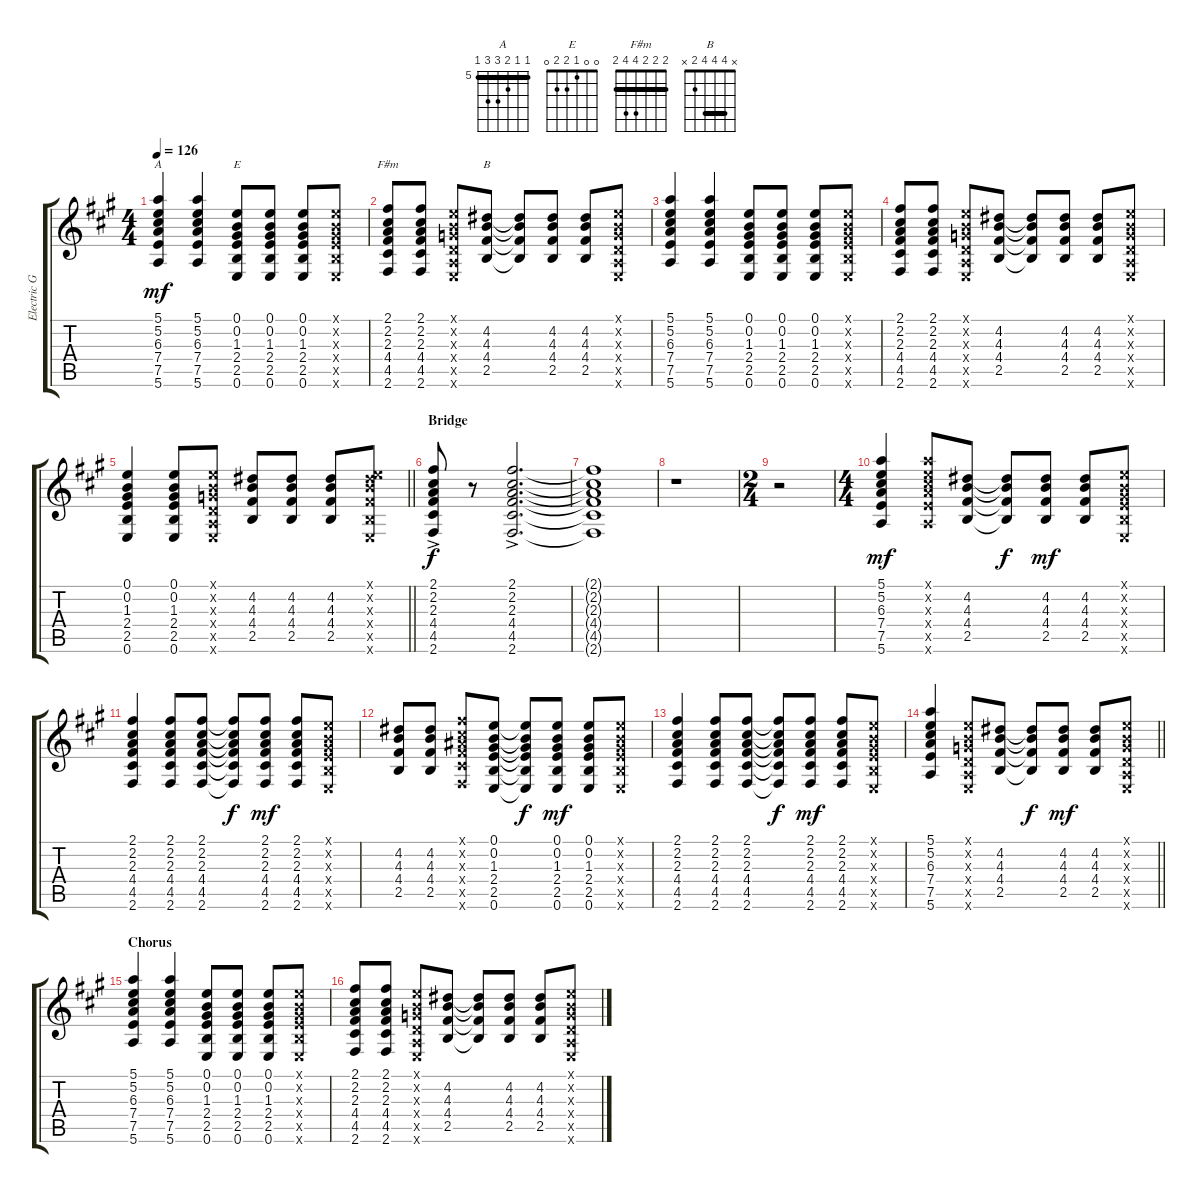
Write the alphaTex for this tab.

\track ("Electric Guitar 1" "Electric G") {instrument electricguitarclean}
\staff {score tabs}
\tuning (E4 B3 G3 D3 A2 E2) {hide}
\chord ("A" 5 5 6 7 7 5) {firstfret 5 barre 5}
\chord ("E" 0 0 1 2 2 0)
\chord ("F#m" 2 2 2 4 4 2) {barre 2}
\chord ("B" x 4 4 4 2 x) {barre 4}
\ts (4 4)
\tempo 126
\clef g2
\ks a
(5.1 5.2 6.3 7.4 7.5 5.6).4{ch "A" dy mf} (5.1 5.2 6.3 7.4 7.5 5.6).4 (0.1 0.2 1.3 2.4 2.5 0.6).8{ch "E"} (0.1 0.2 1.3 2.4 2.5 0.6).8 (0.1 0.2 1.3 2.4 2.5 0.6).8 (0.1{x} 0.2{x} 1.3{x} 2.4{x} 2.5{x} 0.6{x}).8 |
(2.1 2.2 2.3 4.4 4.5 2.6).8{ch "F#m"} (2.1 2.2 2.3 4.4 4.5 2.6).8 (0.1{x} 0.2{x} 0.3{x} 0.4{x} 0.5{x} 0.6{x}).8 (4.2 4.3 4.4 2.5).8{ch "B"} (4.2{t} 4.3{t} 4.4{t} 2.5{t}).8 (4.2 4.3 4.4 2.5).8 (4.2 4.3 4.4 2.5).8 (0.1{x} 0.2{x} 0.3{x} 0.4{x} 0.5{x} 0.6{x}).8 |
(5.1 5.2 6.3 7.4 7.5 5.6).4 (5.1 5.2 6.3 7.4 7.5 5.6).4 (0.1 0.2 1.3 2.4 2.5 0.6).8 (0.1 0.2 1.3 2.4 2.5 0.6).8 (0.1 0.2 1.3 2.4 2.5 0.6).8 (0.1{x} 0.2{x} 1.3{x} 2.4{x} 2.5{x} 0.6{x}).8 |
(2.1 2.2 2.3 4.4 4.5 2.6).8 (2.1 2.2 2.3 4.4 4.5 2.6).8 (0.1{x} 0.2{x} 0.3{x} 0.4{x} 0.5{x} 0.6{x}).8 (4.2 4.3 4.4 2.5).8 (4.2{t} 4.3{t} 4.4{t} 2.5{t}).8 (4.2 4.3 4.4 2.5).8 (4.2 4.3 4.4 2.5).8 (0.1{x} 0.2{x} 0.3{x} 0.4{x} 0.5{x} 0.6{x}).8 |
\barLineRight lightlight
(0.1 0.2 1.3 2.4 2.5 0.6).4 (0.1 0.2 1.3 2.4 2.5 0.6).8 (0.1{x} 0.2{x} 0.3{x} 0.4{x} 0.5{x} 0.6{x}).8 (4.2 4.3 4.4 2.5).8 (4.2 4.3 4.4 2.5).8 (4.2 4.3 4.4 2.5).8 (0.1{x} 4.2{x} 4.3{x} 4.4{x} 2.5{x} 0.6{x}).8 |
\section ("" "Bridge")
(2.1{ac} 2.2{ac} 2.3{ac} 4.4{ac} 4.5{ac} 2.6{ac}).8{dy f} r.8 (2.1{ac} 2.2{ac} 2.3{ac} 4.4{ac} 4.5{ac} 2.6{ac}).2{d} |
(2.1{t} 2.2{t} 2.3{t} 4.4{t} 4.5{t} 2.6{t}).1 |
r.1 |
\ts (2 4)
r.2 |
\ts (4 4)
(5.1 5.2 6.3 7.4 7.5 5.6).4{dy mf} (5.1{x} 5.2{x} 6.3{x} 7.4{x} 7.5{x} 5.6{x}).8 (4.2 4.3 4.4 2.5).8 (4.2{t} 4.3{t} 4.4{t} 2.5{t}).8{dy f} (4.2 4.3 4.4 2.5).8{dy mf} (4.2 4.3 4.4 2.5).8 (0.1{x} 0.2{x} 1.3{x} 2.4{x} 2.5{x} 0.6{x}).8 |
(2.1 2.2 2.3 4.4 4.5 2.6).4 (2.1 2.2 2.3 4.4 4.5 2.6).8 (2.1 2.2 2.3 4.4 4.5 2.6).8 (2.1{t} 2.2{t} 2.3{t} 4.4{t} 4.5{t} 2.6{t}).8{dy f} (2.1 2.2 2.3 4.4 4.5 2.6).8{dy mf} (2.1 2.2 2.3 4.4 4.5 2.6).8 (0.1{x} 0.2{x} 1.3{x} 2.4{x} 2.5{x} 0.6{x}).8 |
(4.2 4.3 4.4 2.5).8 (4.2 4.3 4.4 2.5).8 (2.1{x} 2.2{x} 3.3{x} 4.4{x} 4.5{x} 2.6{x}).8 (0.1 0.2 1.3 2.4 2.5 0.6).8 (0.1{t} 0.2{t} 1.3{t} 2.4{t} 2.5{t} 0.6{t}).8{dy f} (0.1 0.2 1.3 2.4 2.5 0.6).8{dy mf} (0.1 0.2 1.3 2.4 2.5 0.6).8 (0.1{x} 0.2{x} 1.3{x} 2.4{x} 2.5{x} 0.6{x}).8 |
(2.1 2.2 2.3 4.4 4.5 2.6).4 (2.1 2.2 2.3 4.4 4.5 2.6).8 (2.1 2.2 2.3 4.4 4.5 2.6).8 (2.1{t} 2.2{t} 2.3{t} 4.4{t} 4.5{t} 2.6{t}).8{dy f} (2.1 2.2 2.3 4.4 4.5 2.6).8{dy mf} (2.1 2.2 2.3 4.4 4.5 2.6).8 (0.1{x} 0.2{x} 1.3{x} 2.4{x} 2.5{x} 0.6{x}).8 |
\barLineRight lightlight
(5.1 5.2 6.3 7.4 7.5 5.6).4 (0.1{x} 0.2{x} 0.3{x} 0.4{x} 0.5{x} 0.6{x}).8 (4.2 4.3 4.4 2.5).8 (4.2{t} 4.3{t} 4.4{t} 2.5{t}).8{dy f} (4.2 4.3 4.4 2.5).8{dy mf} (4.2 4.3 4.4 2.5).8 (0.1{x} 0.2{x} 0.3{x} 0.4{x} 0.5{x} 0.6{x}).8 |
\section ("" "Chorus")
(5.1 5.2 6.3 7.4 7.5 5.6).4 (5.1 5.2 6.3 7.4 7.5 5.6).4 (0.1 0.2 1.3 2.4 2.5 0.6).8 (0.1 0.2 1.3 2.4 2.5 0.6).8 (0.1 0.2 1.3 2.4 2.5 0.6).8 (0.1{x} 0.2{x} 1.3{x} 2.4{x} 2.5{x} 0.6{x}).8 |
(2.1 2.2 2.3 4.4 4.5 2.6).8 (2.1 2.2 2.3 4.4 4.5 2.6).8 (0.1{x} 0.2{x} 0.3{x} 0.4{x} 0.5{x} 0.6{x}).8 (4.2 4.3 4.4 2.5).8 (4.2{t} 4.3{t} 4.4{t} 2.5{t}).8 (4.2 4.3 4.4 2.5).8 (4.2 4.3 4.4 2.5).8 (0.1{x} 0.2{x} 0.3{x} 0.4{x} 0.5{x} 0.6{x}).8
